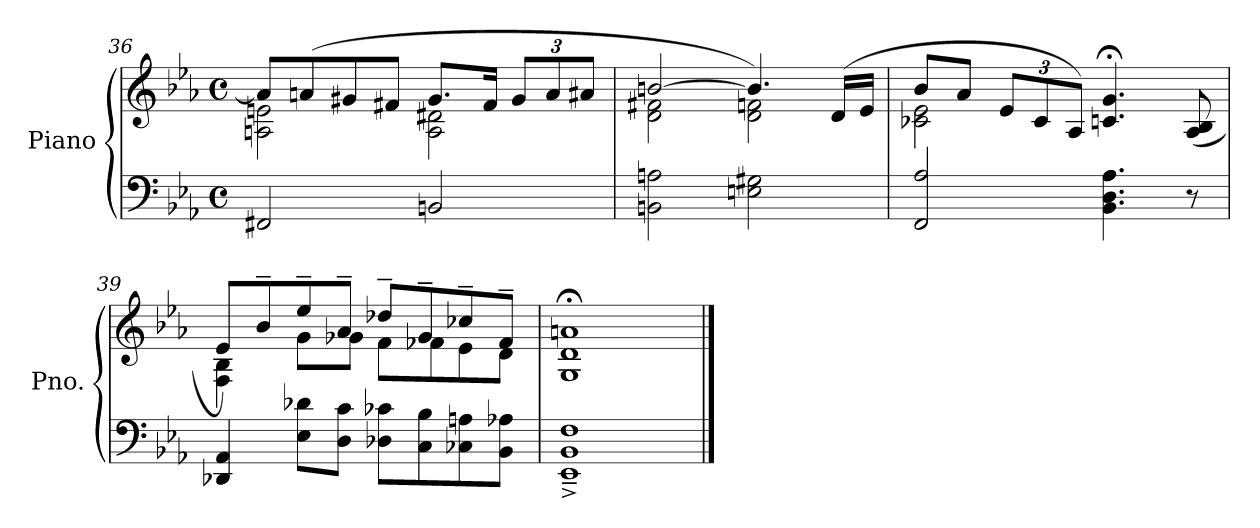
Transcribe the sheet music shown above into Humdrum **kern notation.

**kern	**kern
*part1	*part1
*staff2	*staff1
*I"Piano	*
*I'Pno.	*
*clefF4	*clefG2
*k[b-e-a-]	*k[b-e-a-]
*M4/4	*M4/4
*met(c)	*met(c)
=36	=36
*	*^
2FF#X/	8a/L]	2An\ 2en\
.	(8an/	.
.	8g#X/	.
.	8f#X/J	.
2BBn/	8.g#/L	2A\ 2d#X\
.	16f#/Jk	.
*	*Xbrackettup	*
.	12g#/L	.
.	12a/	.
.	12a#X/J	.
=37	=37	=37
2BBn\ 2An\	[2bn/	2d\ 2f#X\
2En\ 2G#X\	4.b/])	2d\ 2fn\
.	(16d/LL	.
.	16e-/JJ	.
!!LO:PB:g=z	!!
=38	=38	=38
2FF/ 2A-/	8b-/L	2c-X\ 2e-\
.	8a-/J	.
.	12e-/L	.
.	12c-/	.
.	12A-/J)	.
4.BB-\ 4.D\ 4.A-\	4.cn/;< 4.g/;<	2ryy
8r	(8A-/ 8B-/	.
=39	=39	=39
4DD-X/ 4AA-/	8e-/L)	4F\ 4B-\
.	8b-~/	.
8E-\ 8d-X\L	8ee-~/	8g\L
8D\ 8c\J	8a-~/J	8g-X\J
8D-X\ 8c-X\L	8dd-X~/L	8f\L
8C\ 8B-\	8g-~/	8f-X\
8C-X\ 8An\	8cc-X~/	8e-\
8BB-\ 8A-X\J	8f-~/J	8d\J
*	*v	*v
=40	=40
1EE-~^ 1BB-~^ 1F~^	1G;< 1d;< 1an;<
==	==
*-	*-
